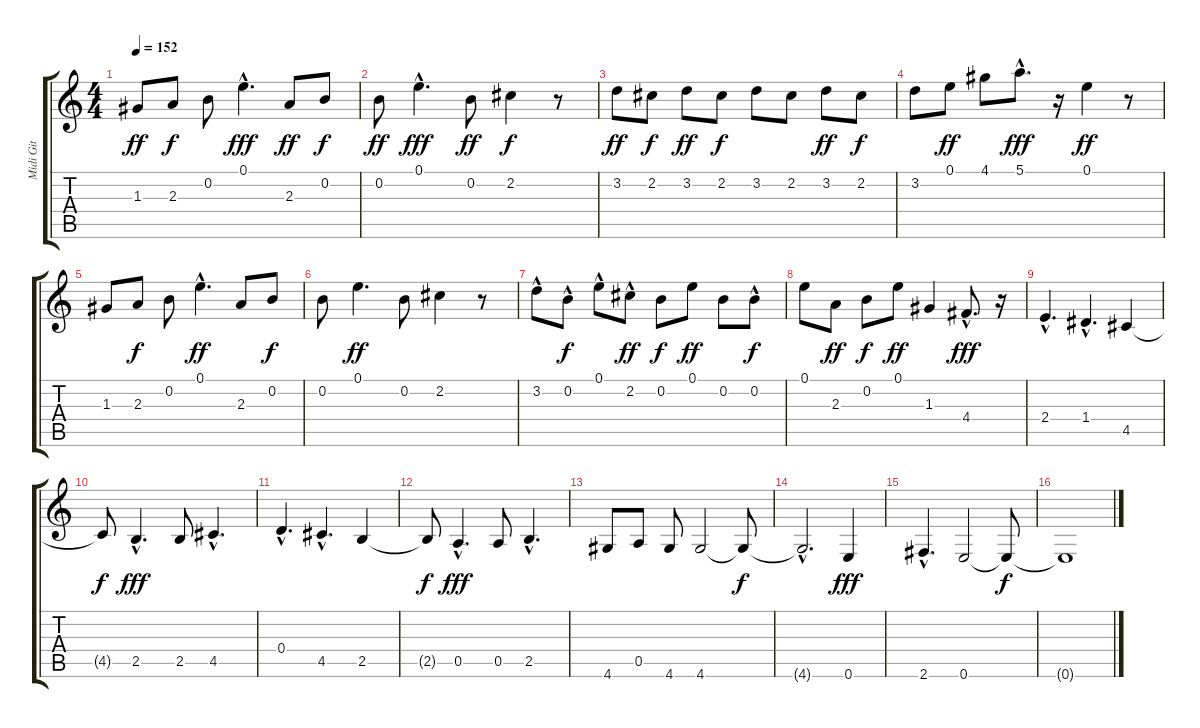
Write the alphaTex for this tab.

\track ("Midi Git" "Midi Git") {instrument acousticguitarsteel}
\staff {score tabs}
\tuning (E4 B3 G3 D3 A2 E2) {hide}
\ts (4 4)
\tempo 152
\clef g2
\ks c
1.3.8{dy ff} 2.3.8{dy f} 0.2.8 0.1{hac}.4{d dy fff} 2.3.8{dy ff} 0.2.8{dy f} |
0.2.8{dy ff} 0.1{hac}.4{d dy fff} 0.2.8{dy ff} 2.2.4{dy f} r.8 |
3.2.8{dy ff} 2.2.8{dy f} 3.2.8{dy ff} 2.2.8{dy f} 3.2.8 2.2.8 3.2.8{dy ff} 2.2.8{dy f} |
3.2.8 0.1.8{dy ff} 4.1.8 5.1{hac}.8{d dy fff} r.16 0.1.4{dy ff} r.8 |
1.3.8 2.3.8{dy f} 0.2.8 0.1{hac}.4{d dy ff} 2.3.8 0.2.8{dy f} |
0.2.8 0.1.4{d dy ff} 0.2.8 2.2.4 r.8 |
3.2{hac}.8 0.2{hac}.8{dy f} 0.1{hac}.8 2.2{hac}.8{dy ff} 0.2.8{dy f} 0.1.8{dy ff} 0.2.8 0.2{hac}.8{dy f} |
0.1.8 2.3.8{dy ff} 0.2.8{dy f} 0.1.8{dy ff} 1.3.4 4.4{hac}.8{d dy fff} r.16 |
2.4{hac}.4{d} 1.4{hac}.4{d} 4.5.4 |
4.5{t}.8{dy f} 2.5{hac}.4{d dy fff} 2.5.8 4.5{hac}.4{d} |
0.4{hac}.4{d} 4.5{hac}.4{d} 2.5.4 |
2.5{t}.8{dy f} 0.5{hac}.4{d dy fff} 0.5.8 2.5{hac}.4{d} |
4.6.8 0.5.8 4.6.8 4.6.2 4.6{t}.8{dy f} |
4.6{hac t}.2{d} 0.6.4{dy fff} |
2.6{hac}.4{d} 0.6.2 0.6{t}.8{dy f} |
0.6{t}.1
